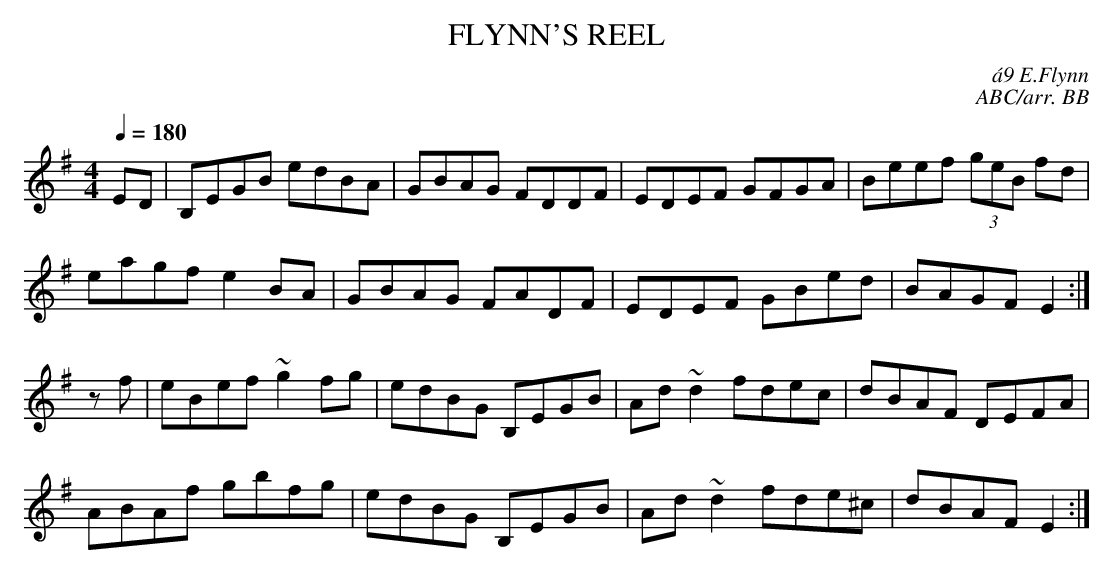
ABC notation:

X:1
T:FLYNN'S REEL
C:\'a9 E.Flynn
C:ABC/arr. BB
Q:1/4=180
M:4/4
L:1/8
K:Em
ED|B,EGB edBA|GBAG FDDF|EDEF GFGA|Beef (3geB fd|
eagf e2BA|GBAG FADF|EDEF GBed|BAGF E2:|
zf|eBef ~g2fg|edBG B,EGB|Ad~d2 fdec|dBAF DEFA|
ABAf gbfg|edBG B,EGB|Ad~d2 fde^c|dBAF E2:|
